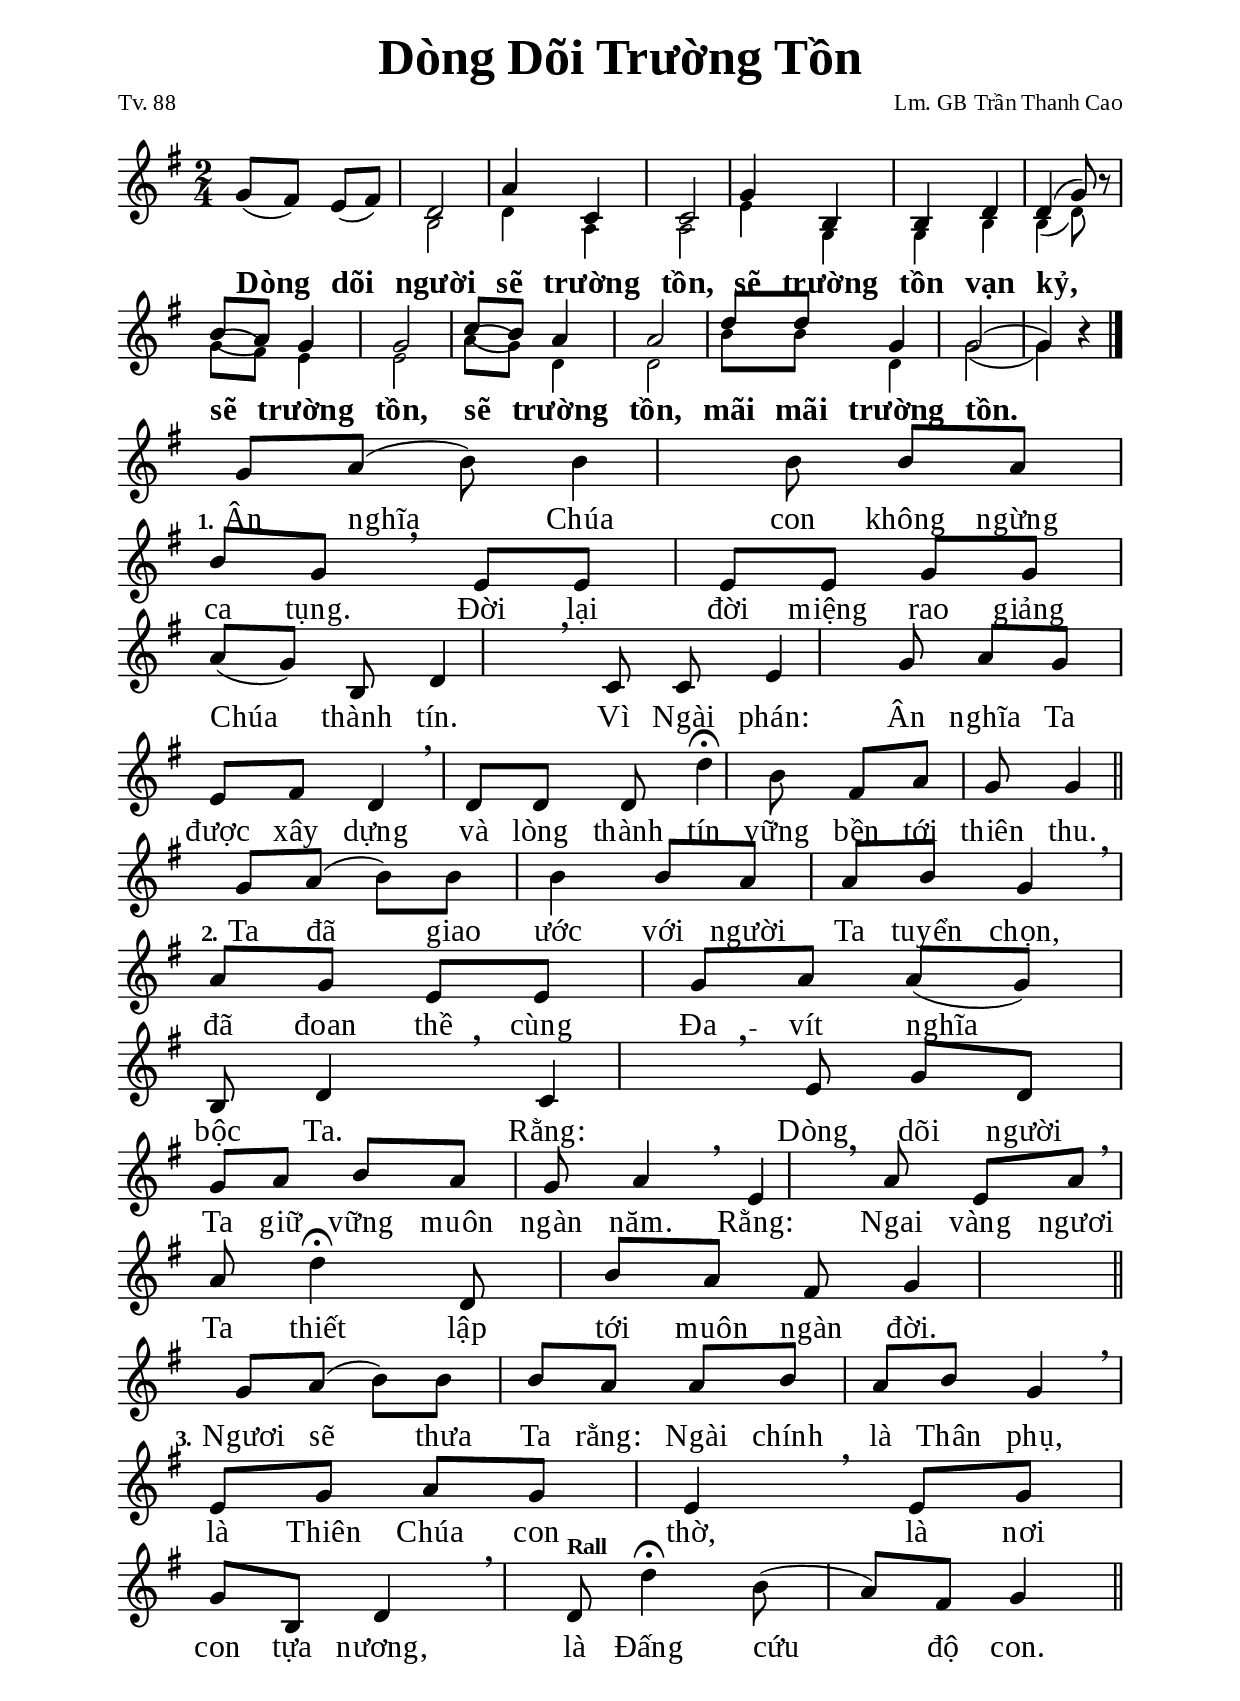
% Cài đặt chung
\version "2.20.0"
\include "english.ly"

\header {
  title = \markup { \fontsize #3 "Dòng Dõi Trường Tồn" }
  poet = "Tv. 88"
  composer = "Lm. GB Trần Thanh Cao"
  arranger = " "
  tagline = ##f
}


\paper {
  #(set-paper-size "a4")
  top-margin = 10\mm
  bottom-margin = 10\mm
  left-margin = 20\mm
  right-margin = 20\mm
  indent = #0
  #(define fonts
    (make-pango-font-tree
      "Liberation Serif"
      "Liberation Serif"
      "Liberation Serif"
      (/ 20 20)))
  page-count = #1
}

% Nhạc điệp khúc
nhacDiepKhucSop = \relative c'' {

  g8 _(fs) e _(fs) |
  d2 |
  a'4 c, |
  c2 |
  g'4 b, |
  b d |
  d (g8) r |
  b _(a) g4 |
  g2 |
  c8 _(b) a4 |
  a2 |
  d8 d g,4 |
  g2 ( |
  g4) r \bar "|."
}

nhacDiepKhucBass = \relative c' {


  \skip 2
  b2 |
  d4 a |
  a2 |
  e'4 g, |
  g b |
  b (d8) r |
  g ^(fs) e4 |
  e2 |
  a8 ^(g) d4 |
  d2 |
  b'8 b d,4 |
  g2 ( |
  g4) r
}

% Nhạc phiên khúc
nhacPhienKhucMot = \relative c'' {
 
  g8 a (b) b4 b8 b a b g \breathe
  e e e e g g a (g) b, d4 \breathe
  c8 c e4 g8 a g e fs d4 \breathe
  d8 d d d'4 \fermata b8 fs a g g4 \bar "||"
}

nhacPhienKhucHai = \relative c'' {
 
  g8 a (b) b b4 b8 a a b g4 \breathe
  a8 g e e g a a (g) b, d4 \breathe
  c \breathe e8 g d g a b a g a4 \breathe
  e \breathe a8 e a \breathe a d4 \fermata
  d,8 b' a fs g4 \bar "||"
}

nhacPhienKhucBa = \relative c'' {
 
  g8 a (b) b b a a b a b g4 \breathe
  e8 g a g e4 \breathe
  e8 g g b, d4 \breathe
  \tempo "Rall" d8 d'4 \fermata b8 (a) fs g4 \bar "||"
}

% Lời điệp khúc
loiDiepKhuc = \lyricmode {
 
  Dòng dõi người sẽ trường tồn, sẽ trường tồn vạn kỷ,
  sẽ trường tồn, sẽ trường tồn, mãi mãi trường tồn.
}

% Lời phiên khúc
loiPhienKhucMot = \lyricmode {
  \set stanza = #"1."
  Ân nghĩa Chúa con không ngừng ca tụng.
  Đời lại đời miệng rao giảng Chúa thành tín.
  Vì Ngài phán: Ân nghĩa Ta được xây dựng
  và lòng thành tín vững bền tới thiên thu.
}

loiPhienKhucHai = \lyricmode {
  \set stanza = #"2."
  Ta đã giao ước với người Ta tuyển chọn,
  đã đoan thề cùng Đa -- vít nghĩa bộc Ta.
  Rằng: Dòng dõi người Ta giữ vững muôn ngàn năm.
  Rằng: Ngai vàng ngươi Ta thiết lập tới muôn ngàn đời.
}

loiPhienKhucBa = \lyricmode {
  \set stanza = #"3."
  Ngươi sẽ thưa Ta rằng: Ngài chính là Thân phụ,
  là Thiên Chúa con thờ,
  là nơi con tựa nương,
  là Đấng cứu độ con.
}


% Dàn trang
\score {
  \new ChoirStaff <<
    \new Staff = diepKhuc \with {
        \consists "Merge_rests_engraver"
        \magnifyStaff #(magstep +1)
      }
      <<
      \new Voice = beSop {
        \voiceOne \key g \major \time 2/4 \nhacDiepKhucSop
      }
      \new Voice = beBas {
        \override NoteHead.font-size = #-2
        \voiceTwo \key g \major \time 2/4 \nhacDiepKhucBass
        
      }
    >>
    \new Lyrics \lyricsto beSop \loiDiepKhuc
  >>
  \layout {
    \override Lyrics.LyricText.font-series = #'bold
    \override Lyrics.LyricText.font-size = #+3
    \override Lyrics.LyricSpace.minimum-distance = #2.0
    \override Score.BarNumber.break-visibility = ##(#f #f #f)
    \override Score.SpacingSpanner.uniform-stretching = ##t
  }
}

\score {
  \new ChoirStaff <<
    \new Staff = phienKhuc \with {
        \magnifyStaff #(magstep +1)
      }
      <<
      \new Voice = beSop {
        \key g \major \time 2/4 \nhacPhienKhucMot
      }
    >>
    \new Lyrics \lyricsto beSop \loiPhienKhucMot
  >>
  \layout {
    \override Staff.TimeSignature.transparent = ##t
    \override Lyrics.LyricText.font-size = #+3
    \override Lyrics.LyricSpace.minimum-distance = #2.2
    \override Score.BarNumber.break-visibility = ##(#f #f #f)
    \override Score.SpacingSpanner.uniform-stretching = ##t
    \set Score.barAlways = ##t
    \set Score.defaultBarType = ""
  } 
}

\score {
  \new ChoirStaff <<
    \new Staff = phienKhuc \with {
        \magnifyStaff #(magstep +1)
      }
      <<
      \new Voice = beSop {
        \key g \major \time 2/4 \nhacPhienKhucHai
      }
    >>
    \new Lyrics \lyricsto beSop \loiPhienKhucHai
  >>
  \layout {
    \override Staff.TimeSignature.transparent = ##t
    \override Lyrics.LyricText.font-size = #+3
    \override Lyrics.LyricSpace.minimum-distance = #2.5
    \override Score.BarNumber.break-visibility = ##(#f #f #f)
    \override Score.SpacingSpanner.uniform-stretching = ##t
    \set Score.barAlways = ##t
    \set Score.defaultBarType = ""
  } 
}

\score {
  \new ChoirStaff <<
    \new Staff = phienKhuc \with {
        \magnifyStaff #(magstep +1)
      }
      <<
      \new Voice = beSop {
        \key g \major \time 2/4 \nhacPhienKhucBa
      }
    >>
    \new Lyrics \lyricsto beSop \loiPhienKhucBa
  >>
  \layout {
    \override Staff.TimeSignature.transparent = ##t
    \override Lyrics.LyricText.font-size = #+3
    \override Lyrics.LyricSpace.minimum-distance = #2.3
    \override Score.BarNumber.break-visibility = ##(#f #f #f)
    \override Score.SpacingSpanner.uniform-stretching = ##t
    \set Score.barAlways = ##t
    \set Score.defaultBarType = ""
  } 
}
